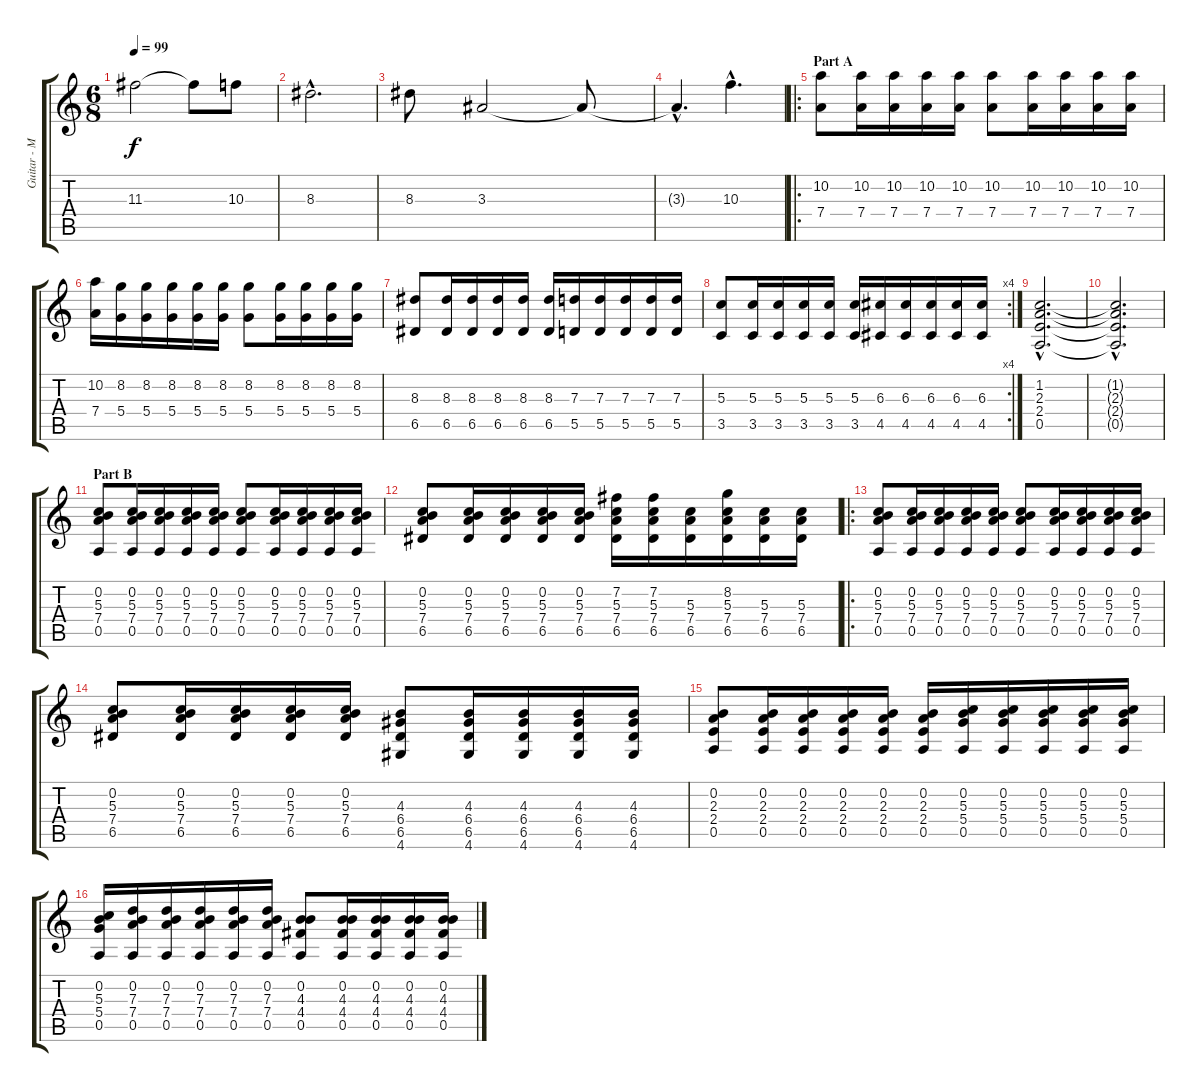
\track ("Guitar - Mikael Åkerfeldt" "Guitar - M") {instrument overdrivenguitar}
\staff {score tabs}
\tuning (E4 B3 G3 D3 A2 E2) {hide}
\ts (6 8)
\tempo 99
\clef g2
\ks c
11.3.2{dy f} 11.3{t}.8 10.3.8 |
8.3{hac}.2{d} |
8.3.8 3.3.2 3.3{t}.8 |
3.3{hac t}.4{d} 10.3{hac}.4{d} |
\ro
\section ("" "Part A")
(10.2 7.4).8 (10.2 7.4).16 (10.2 7.4).16 (10.2 7.4).16 (10.2 7.4).16 (10.2 7.4).8 (10.2 7.4).16 (10.2 7.4).16 (10.2 7.4).16 (10.2 7.4).16 |
(10.2 7.4).16 (8.2 5.4).16 (8.2 5.4).16 (8.2 5.4).16 (8.2 5.4).16 (8.2 5.4).16 (8.2 5.4).8 (8.2 5.4).16 (8.2 5.4).16 (8.2 5.4).16 (8.2 5.4).16 |
(8.3 6.5).8 (8.3 6.5).16 (8.3 6.5).16 (8.3 6.5).16 (8.3 6.5).16 (8.3 6.5).16 (7.3 5.5).16 (7.3 5.5).16 (7.3 5.5).16 (7.3 5.5).16 (7.3 5.5).16 |
\rc 4
(5.3 3.5).8 (5.3 3.5).16 (5.3 3.5).16 (5.3 3.5).16 (5.3 3.5).16 (5.3 3.5).16 (6.3 4.5).16 (6.3 4.5).16 (6.3 4.5).16 (6.3 4.5).16 (6.3 4.5).16 |
(1.2{hac} 2.3{hac} 2.4{hac} 0.5{hac}).2{d} |
(1.2{hac t} 2.3{hac t} 2.4{hac t} 0.5{hac t}).2{d} |
\section ("" "Part B")
(0.2 5.3 7.4 0.5).8{instrument acousticguitarsteel} (0.2 5.3 7.4 0.5).16 (0.2 5.3 7.4 0.5).16 (0.2 5.3 7.4 0.5).16 (0.2 5.3 7.4 0.5).16 (0.2 5.3 7.4 0.5).8 (0.2 5.3 7.4 0.5).16 (0.2 5.3 7.4 0.5).16 (0.2 5.3 7.4 0.5).16 (0.2 5.3 7.4 0.5).16 |
(0.2 5.3 7.4 6.5).8 (0.2 5.3 7.4 6.5).16 (0.2 5.3 7.4 6.5).16 (0.2 5.3 7.4 6.5).16 (0.2 5.3 7.4 6.5).16 (7.2 5.3 7.4 6.5).16 (7.2 5.3 7.4 6.5).16 (5.3 7.4 6.5).16 (8.2 5.3 7.4 6.5).16 (5.3 7.4 6.5).16 (5.3 7.4 6.5).16 |
\ro
(0.2 5.3 7.4 0.5).8{instrument acousticguitarsteel} (0.2 5.3 7.4 0.5).16 (0.2 5.3 7.4 0.5).16 (0.2 5.3 7.4 0.5).16 (0.2 5.3 7.4 0.5).16 (0.2 5.3 7.4 0.5).8 (0.2 5.3 7.4 0.5).16 (0.2 5.3 7.4 0.5).16 (0.2 5.3 7.4 0.5).16 (0.2 5.3 7.4 0.5).16 |
(0.2 5.3 7.4 6.5).8 (0.2 5.3 7.4 6.5).16 (0.2 5.3 7.4 6.5).16 (0.2 5.3 7.4 6.5).16 (0.2 5.3 7.4 6.5).16 (4.3 6.4 6.5 4.6).8 (4.3 6.4 6.5 4.6).16 (4.3 6.4 6.5 4.6).16 (4.3 6.4 6.5 4.6).16 (4.3 6.4 6.5 4.6).16 |
(0.2 2.3 2.4 0.5).8 (0.2 2.3 2.4 0.5).16 (0.2 2.3 2.4 0.5).16 (0.2 2.3 2.4 0.5).16 (0.2 2.3 2.4 0.5).16 (0.2 2.3 2.4 0.5).16 (0.2 5.3 5.4 0.5).16 (0.2 5.3 5.4 0.5).16 (0.2 5.3 5.4 0.5).16 (0.2 5.3 5.4 0.5).16 (0.2 5.3 5.4 0.5).16 |
(0.2 5.3 5.4 0.5).16 (0.2 7.3 7.4 0.5).16 (0.2 7.3 7.4 0.5).16 (0.2 7.3 7.4 0.5).16 (0.2 7.3 7.4 0.5).16 (0.2 7.3 7.4 0.5).16 (0.2 4.3 4.4 0.5).8 (0.2 4.3 4.4 0.5).16 (0.2 4.3 4.4 0.5).16 (0.2 4.3 4.4 0.5).16 (0.2 4.3 4.4 0.5).16
